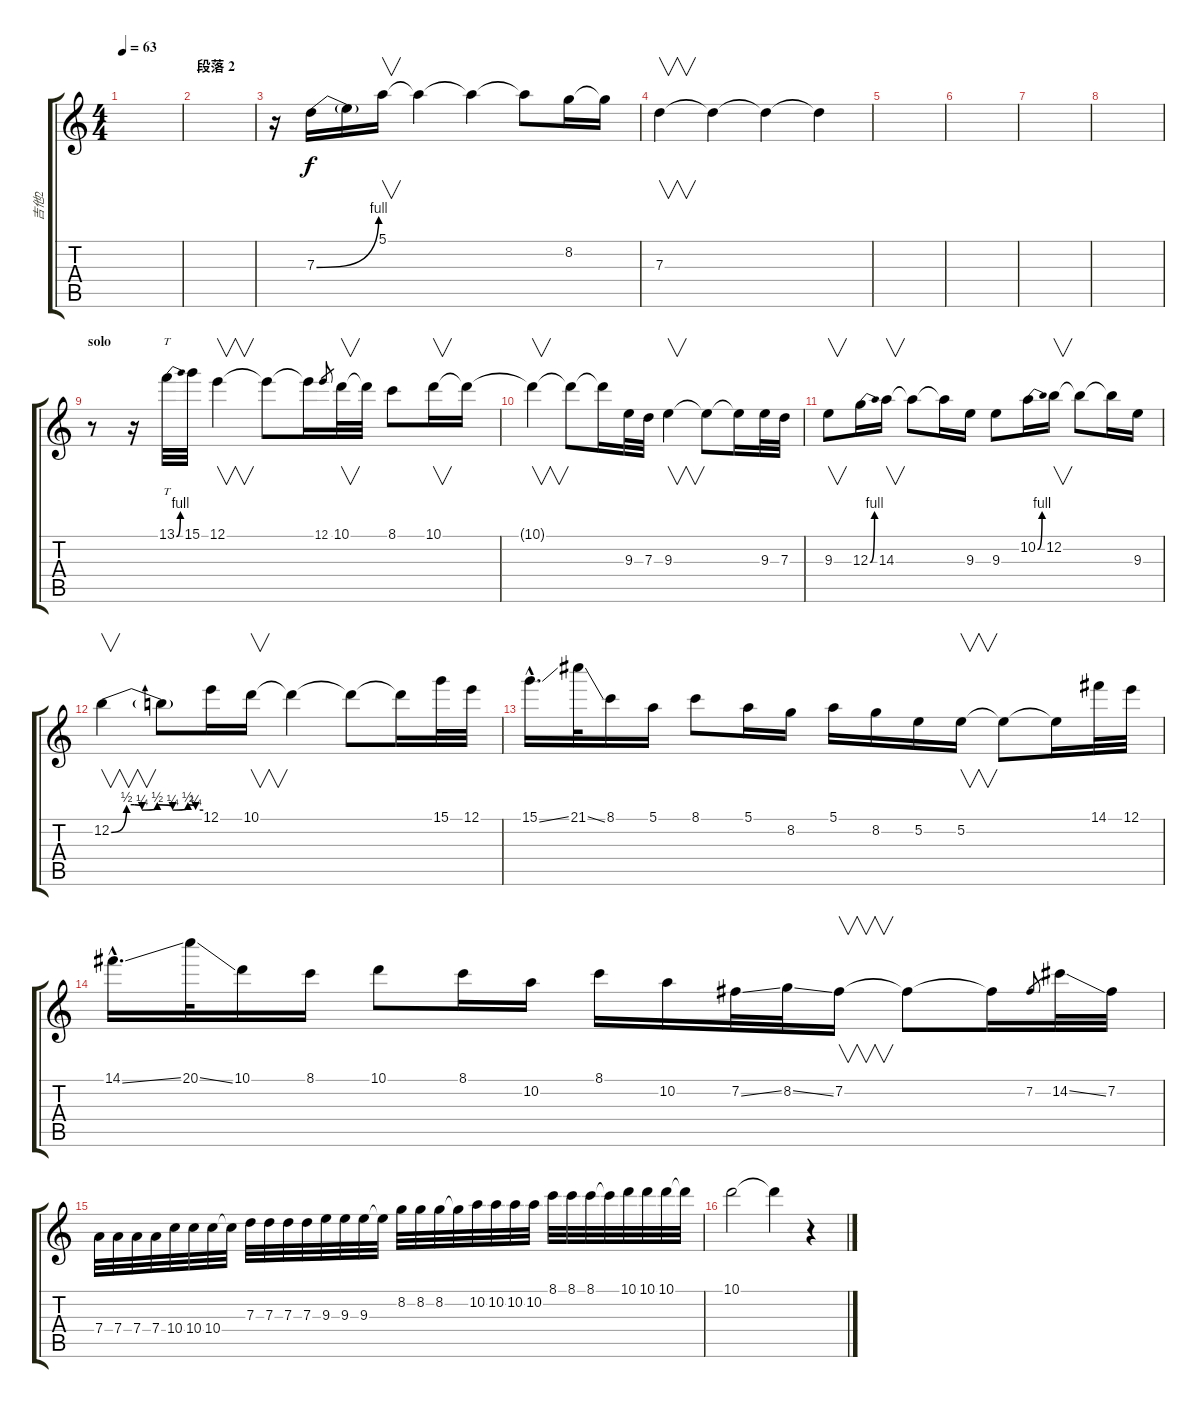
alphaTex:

\track ("吉他2" "吉他2") {instrument distortionguitar}
\staff {score tabs}
\tuning (E4 B3 G3 D3 A2 E2) {hide}
\ts (4 4)
\tempo 63
\clef g2
\ks c
|
\section ("" "段落 2")
|
r.16 7.3{be (bend 0 0 60 4)}.16 7.3{t}.16 5.1.16{v} 5.1{t}.4 5.1{t}.4 5.1{t}.8 8.2.16 8.2{t}.16 |
7.3.4{v} 7.3{t}.4 7.3{t}.4 7.3{t}.4 |
|
|
|
|
\section ("" "solo")
r.8 r.16 13.1{be (bend 0 0 60 4)}.32{tt} 15.1.32 12.1.4{v} 12.1{t}.8 12.1{t}.16 12.1.8{gr} 10.1.32{v} 10.1{t}.32 8.1.8 10.1.16{v} 10.1{t}.16 |
10.1{t}.4{v} 10.1{t}.8 10.1{t}.16 9.3.32 7.3.32 9.3.4{v} 9.3{t}.8 9.3{t}.16 9.3.32 7.3.32 |
9.3.8{v} 12.3{be (bend 0 0 60 4)}.16 14.3.16{v} 14.3{t}.8 14.3{t}.16 9.3.16 9.3.8 10.2{be (bend 0 0 60 4)}.16 12.2.16{v} 12.2{t}.8 12.2{t}.16 9.3.16 |
12.2{be (custom 0 0 10 2 15 2 20 1 30 2 40 1 50 2 55 1 60 1)}.4{v} 12.2{t}.8 12.1.16 10.1.16{v} 10.1{t}.4 10.1{t}.8 10.1{t}.16 15.1.32 12.1.32 |
15.1{ss hac}.16{d} 21.1{ss}.32 8.1.16 5.1.16 8.1.8 5.1.16 8.2.16 5.1.16 8.2.16 5.2.16 5.2.16{v} 5.2{t}.8 5.2{t}.16 14.1.32 12.1.32 |
14.1{ss hac}.16{d} 20.1{ss}.32 10.1.16 8.1.16 10.1.8 8.1.16 10.2.16 8.1.16 10.2.16 7.2{ss}.32 8.2{ss}.32 7.2.16{v} 7.2{t}.8 7.2{t}.16 7.2.8{gr} 14.2{ss}.32 7.2.32 |
7.4.32 7.4.32 7.4.32 7.4.32 10.4.32 10.4.32 10.4.32 10.4{t}.32 7.3.32 7.3.32 7.3.32 7.3.32 9.3.32 9.3.32 9.3.32 9.3{t}.32 8.2.32 8.2.32 8.2.32 8.2{t}.32 10.2.32 10.2.32 10.2.32 10.2.32 8.1.32 8.1.32 8.1.32 8.1{t}.32 10.1.32 10.1.32 10.1.32 10.1{t}.32 |
10.1.2 10.1{t}.4 r.4
